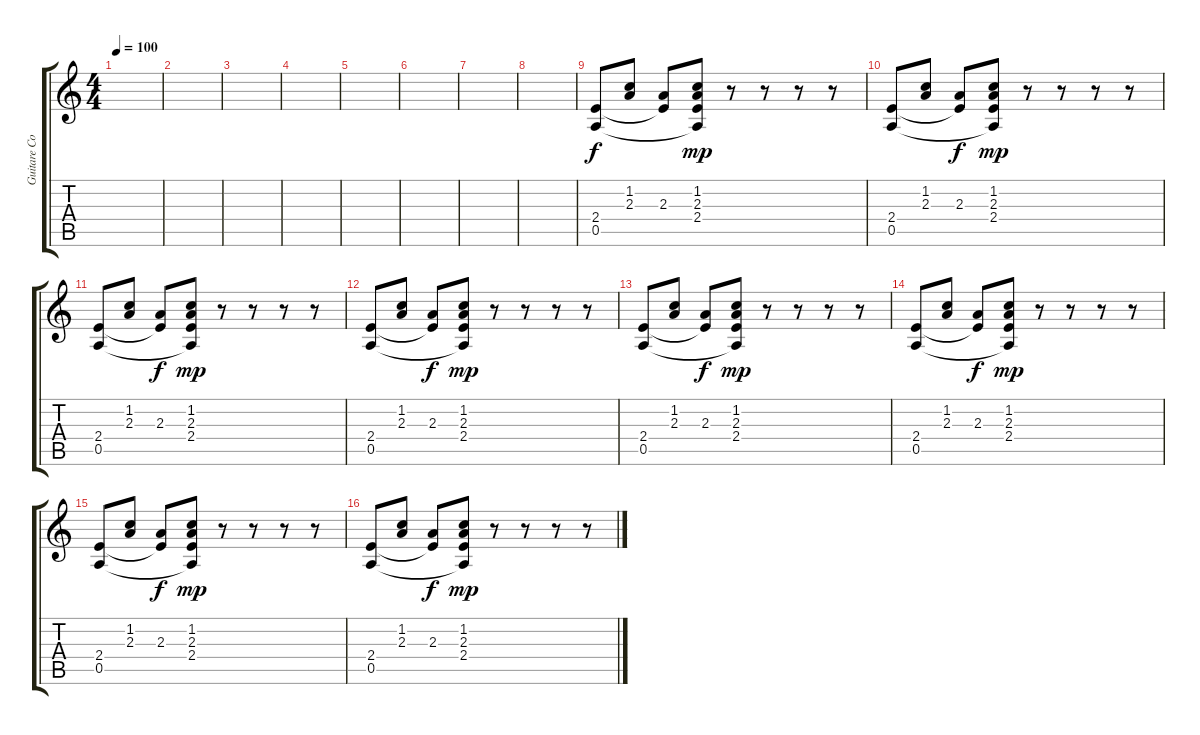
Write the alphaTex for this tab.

\track ("Guitare Couplet" "Guitare Co") {instrument distortionguitar}
\staff {score tabs}
\tuning (E4 B3 G3 D3 A2 E2) {hide}
\ts (4 4)
\tempo 100
\clef g2
\ks c
|
|
|
|
|
|
|
|
(2.4 0.5).8 (1.2 2.3).8 (2.3 2.4{t}).8{dy f} (1.2 2.3 2.4 0.5{t}).8{dy mp} r.8 r.8 r.8 r.8 |
(2.4 0.5).8 (1.2 2.3).8 (2.3 2.4{t}).8{dy f} (1.2 2.3 2.4 0.5{t}).8{dy mp} r.8 r.8 r.8 r.8 |
(2.4 0.5).8 (1.2 2.3).8 (2.3 2.4{t}).8{dy f} (1.2 2.3 2.4 0.5{t}).8{dy mp} r.8 r.8 r.8 r.8 |
(2.4 0.5).8 (1.2 2.3).8 (2.3 2.4{t}).8{dy f} (1.2 2.3 2.4 0.5{t}).8{dy mp} r.8 r.8 r.8 r.8 |
(2.4 0.5).8 (1.2 2.3).8 (2.3 2.4{t}).8{dy f} (1.2 2.3 2.4 0.5{t}).8{dy mp} r.8 r.8 r.8 r.8 |
(2.4 0.5).8 (1.2 2.3).8 (2.3 2.4{t}).8{dy f} (1.2 2.3 2.4 0.5{t}).8{dy mp} r.8 r.8 r.8 r.8 |
(2.4 0.5).8 (1.2 2.3).8 (2.3 2.4{t}).8{dy f} (1.2 2.3 2.4 0.5{t}).8{dy mp} r.8 r.8 r.8 r.8 |
(2.4 0.5).8 (1.2 2.3).8 (2.3 2.4{t}).8{dy f} (1.2 2.3 2.4 0.5{t}).8{dy mp} r.8 r.8 r.8 r.8
